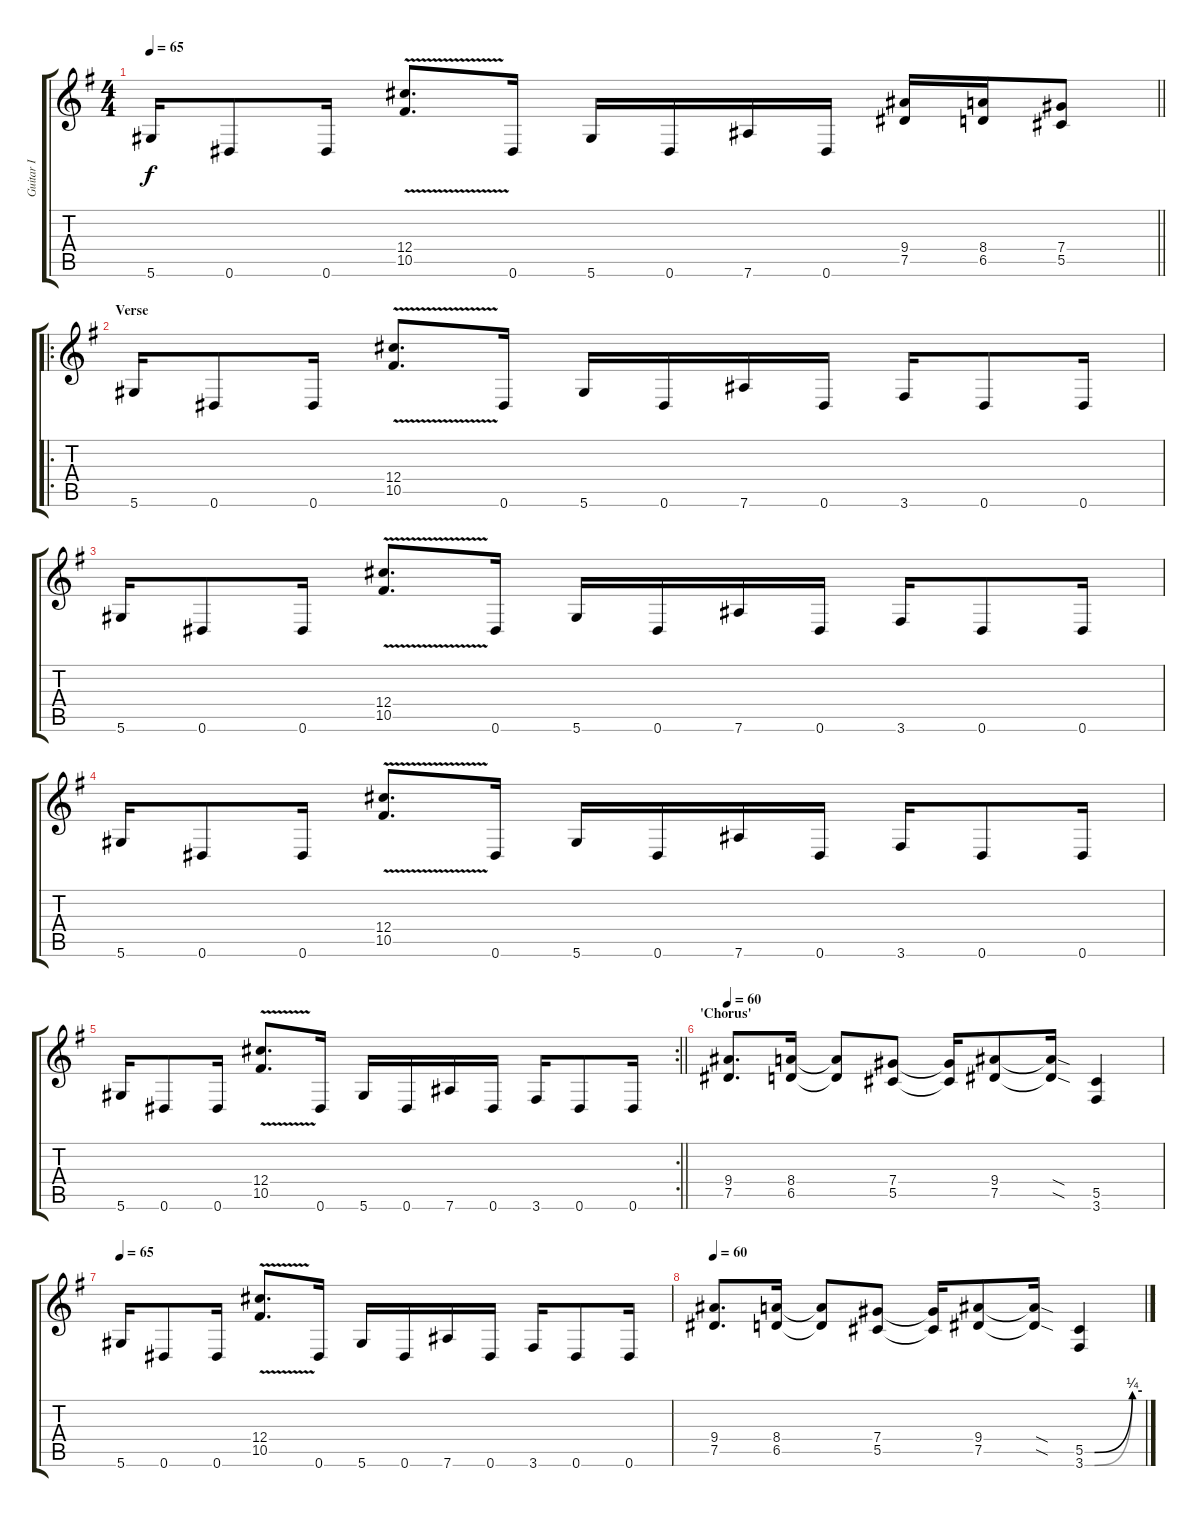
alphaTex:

\track ("Guitar I" "Guitar I") {instrument distortionguitar}
\staff {score tabs}
\tuning (Eb4 Bb3 Gb3 Db3 Ab2 Eb2) {hide}
\ts (4 4)
\tempo 65
\clef g2
\barLineRight lightlight
\ks eminor
5.6.16{dy f} 0.6.8 0.6.16 (12.4{v} 10.5{v}).8{d} 0.6.16 5.6.16 0.6.16 7.6.16 0.6.16 (9.4 7.5).16 (8.4 6.5).16 (7.4 5.5).8 |
\ro
\section ("" "Verse")
5.6.16 0.6.8 0.6.16 (12.4{v} 10.5{v}).8{d} 0.6.16 5.6.16 0.6.16 7.6.16 0.6.16 3.6.16 0.6.8 0.6.16 |
5.6.16 0.6.8 0.6.16 (12.4{v} 10.5{v}).8{d} 0.6.16 5.6.16 0.6.16 7.6.16 0.6.16 3.6.16 0.6.8 0.6.16 |
5.6.16 0.6.8 0.6.16 (12.4{v} 10.5{v}).8{d} 0.6.16 5.6.16 0.6.16 7.6.16 0.6.16 3.6.16 0.6.8 0.6.16 |
\rc 2
\barLineRight lightlight
5.6.16 0.6.8 0.6.16 (12.4{v} 10.5{v}).8{d} 0.6.16 5.6.16 0.6.16 7.6.16 0.6.16 3.6.16 0.6.8 0.6.16 |
\section ("" "'Chorus'")
\tempo 60
(9.4 7.5).8{d} (8.4 6.5).16 (8.4{t} 6.5{t}).8 (7.4 5.5).8 (7.4{t} 5.5{t}).16 (9.4 7.5).8 (9.4{sod t} 7.5{sod t}).16 (5.5 3.6).4 |
\tempo 65
5.6.16 0.6.8 0.6.16 (12.4{v} 10.5{v}).8{d} 0.6.16 5.6.16 0.6.16 7.6.16 0.6.16 3.6.16 0.6.8 0.6.16 |
\tempo 60
(9.4 7.5).8{d} (8.4 6.5).16 (8.4{t} 6.5{t}).8 (7.4 5.5).8 (7.4{t} 5.5{t}).16 (9.4 7.5).8 (9.4{sod t} 7.5{sod t}).16 (5.5{be (custom 0 0 10 0 50 1 60 1)} 3.6{be (custom 0 0 10 0 50 1 60 1)}).4
